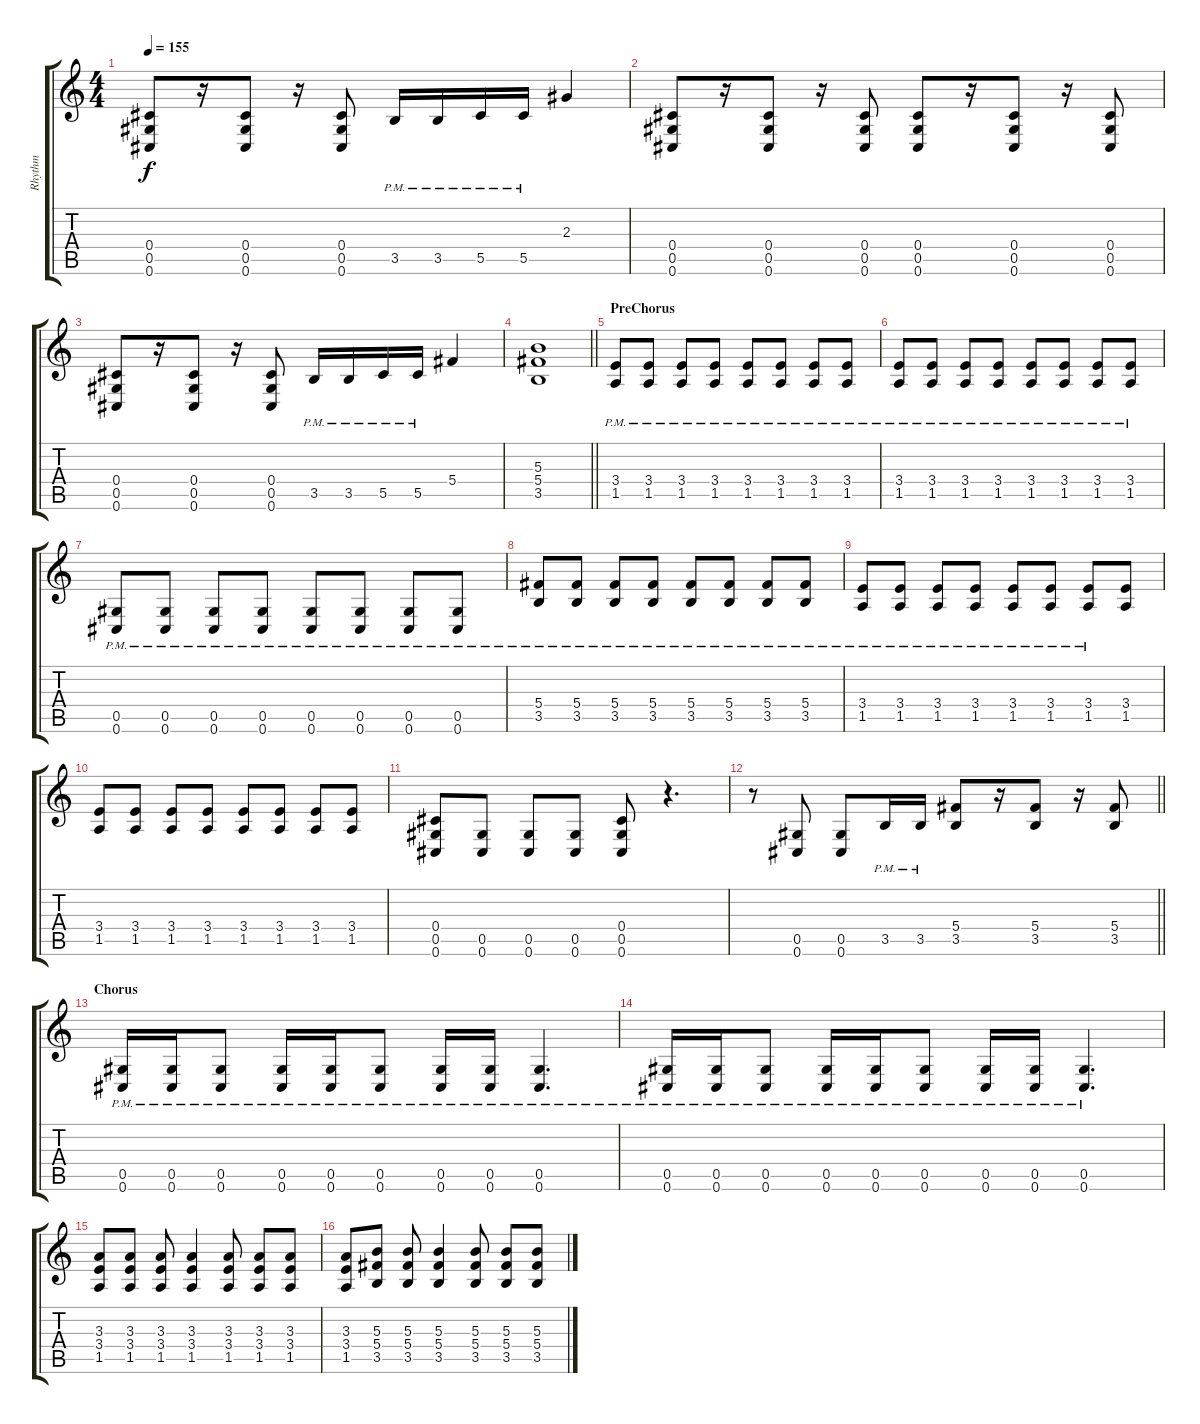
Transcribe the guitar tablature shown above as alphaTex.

\track ("Rhythm" "Rhythm") {instrument distortionguitar}
\staff {score tabs}
\tuning (Eb4 Bb3 Gb3 Db3 Ab2 Db2) {hide}
\ts (4 4)
\tempo 155
\clef g2
\ks c
(0.4 0.5 0.6).8{dy f} r.16 (0.4 0.5 0.6).8 r.16 (0.4 0.5 0.6).8 3.5{pm}.16 3.5{pm}.16 5.5{pm}.16 5.5{pm}.16 2.3.4 |
(0.4 0.5 0.6).8 r.16 (0.4 0.5 0.6).8 r.16 (0.4 0.5 0.6).8 (0.4 0.5 0.6).8 r.16 (0.4 0.5 0.6).8 r.16 (0.4 0.5 0.6).8 |
(0.4 0.5 0.6).8 r.16 (0.4 0.5 0.6).8 r.16 (0.4 0.5 0.6).8 3.5{pm}.16 3.5{pm}.16 5.5{pm}.16 5.5{pm}.16 5.4.4 |
\barLineRight lightlight
(5.3 5.4 3.5).1 |
\section ("" "PreChorus")
(3.4{pm} 1.5{pm}).8 (3.4{pm} 1.5{pm}).8 (3.4{pm} 1.5{pm}).8 (3.4{pm} 1.5{pm}).8 (3.4{pm} 1.5{pm}).8 (3.4{pm} 1.5{pm}).8 (3.4{pm} 1.5{pm}).8 (3.4{pm} 1.5{pm}).8 |
(3.4{pm} 1.5{pm}).8 (3.4{pm} 1.5{pm}).8 (3.4{pm} 1.5{pm}).8 (3.4{pm} 1.5{pm}).8 (3.4{pm} 1.5{pm}).8 (3.4{pm} 1.5{pm}).8 (3.4{pm} 1.5{pm}).8 (3.4{pm} 1.5{pm}).8 |
(0.5{pm} 0.6{pm}).8 (0.5{pm} 0.6{pm}).8 (0.5{pm} 0.6{pm}).8 (0.5{pm} 0.6{pm}).8 (0.5{pm} 0.6{pm}).8 (0.5{pm} 0.6{pm}).8 (0.5{pm} 0.6{pm}).8 (0.5{pm} 0.6{pm}).8 |
(5.4{pm} 3.5{pm}).8 (5.4{pm} 3.5{pm}).8 (5.4{pm} 3.5{pm}).8 (5.4{pm} 3.5{pm}).8 (5.4{pm} 3.5{pm}).8 (5.4{pm} 3.5{pm}).8 (5.4{pm} 3.5{pm}).8 (5.4{pm} 3.5{pm}).8 |
(3.4{pm} 1.5{pm}).8 (3.4{pm} 1.5{pm}).8 (3.4{pm} 1.5{pm}).8 (3.4{pm} 1.5{pm}).8 (3.4{pm} 1.5{pm}).8 (3.4{pm} 1.5{pm}).8 (3.4 1.5{pm}).8 (3.4 1.5).8 |
(3.4 1.5).8 (3.4 1.5).8 (3.4 1.5).8 (3.4 1.5).8 (3.4 1.5).8 (3.4 1.5).8 (3.4 1.5).8 (3.4 1.5).8 |
(0.4 0.5 0.6).8 (0.5 0.6).8 (0.5 0.6).8 (0.5 0.6).8 (0.4 0.5 0.6).8 r.4{d} |
\barLineRight lightlight
r.8 (0.5 0.6).8 (0.5 0.6).8 3.5{pm}.16 3.5{pm}.16 (5.4 3.5).8 r.16 (5.4 3.5).8 r.16 (5.4 3.5).8 |
\section ("" "Chorus")
(0.5{pm} 0.6{pm}).16 (0.5{pm} 0.6{pm}).16 (0.5{pm} 0.6{pm}).8 (0.5{pm} 0.6{pm}).16 (0.5{pm} 0.6{pm}).16 (0.5{pm} 0.6{pm}).8 (0.5{pm} 0.6{pm}).16 (0.5{pm} 0.6{pm}).16 (0.5{pm} 0.6{pm}).4{d} |
(0.5{pm} 0.6{pm}).16 (0.5{pm} 0.6{pm}).16 (0.5{pm} 0.6{pm}).8 (0.5{pm} 0.6{pm}).16 (0.5{pm} 0.6{pm}).16 (0.5{pm} 0.6{pm}).8 (0.5{pm} 0.6{pm}).16 (0.5{pm} 0.6{pm}).16 (0.5{pm} 0.6{pm}).4{d} |
(3.3 3.4 1.5).8 (3.3 3.4 1.5).8 (3.3 3.4 1.5).8 (3.3 3.4 1.5).4 (3.3 3.4 1.5).8 (3.3 3.4 1.5).8 (3.3 3.4 1.5).8 |
(3.3 3.4 1.5).8 (5.3 5.4 3.5).8 (5.3 5.4 3.5).8 (5.3 5.4 3.5).4 (5.3 5.4 3.5).8 (5.3 5.4 3.5).8 (5.3 5.4 3.5).8
